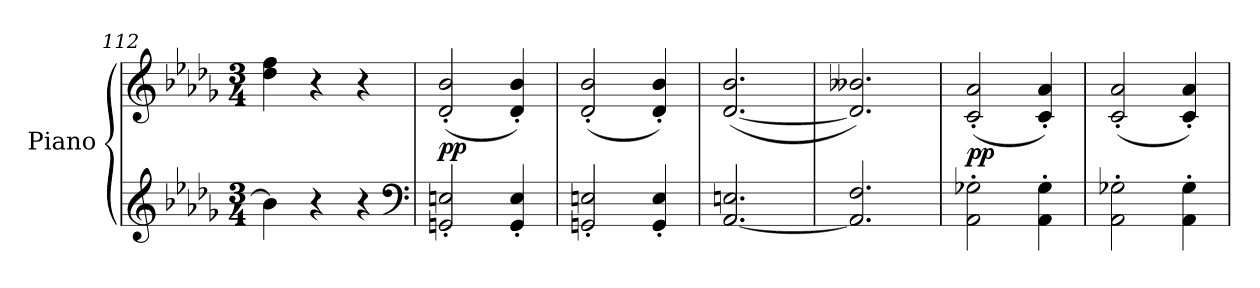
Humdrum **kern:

**kern	**kern	**dynam
*part1	*part1	*part1
*staff2	*staff1	*staff1/2
*I"Piano	*	*
*I'Pno	*	*
*clefG2	*clefG2	*
*k[b-e-a-d-g-]	*k[b-e-a-d-g-]	*
*D-:	*D-:	*
*M3/4	*M3/4	*
=112	=112	=112
4b-\]	4dd-\ 4ff\	.
4r	4r	.
4r	4r	.
*clefF4	*	*
=113	=113	=113
!	!	!LO:DY:b
2GGn/' 2En/'	(2d-/' 2b-/'	pp
4GG/' 4E/'	4d-/' 4b-/')	.
=114	=114	=114
2GGn/' 2En/'	(2d-/' 2b-/'	.
4GG/' 4E/'	4d-/' 4b-/')	.
=115	=115	=115
[2.AA-/ 2.En/	([2.d-/ 2.b-/	.
=116	=116	=116
2.AA-/] 2.F/	2.d-/] 2.b--X/)	.
=117	=117	=117
!	!	!LO:DY:b
2AA-\' 2G-X\'	(2c/' 2a-/'	pp
4AA-\' 4G-\'	4c/' 4a-/')	.
=118	=118	=118
2AA-\' 2G-X\'	(2c/' 2a-/'	.
4AA-\' 4G-\'	4c/' 4a-/')	.
=	=	=
*-	*-	*-
